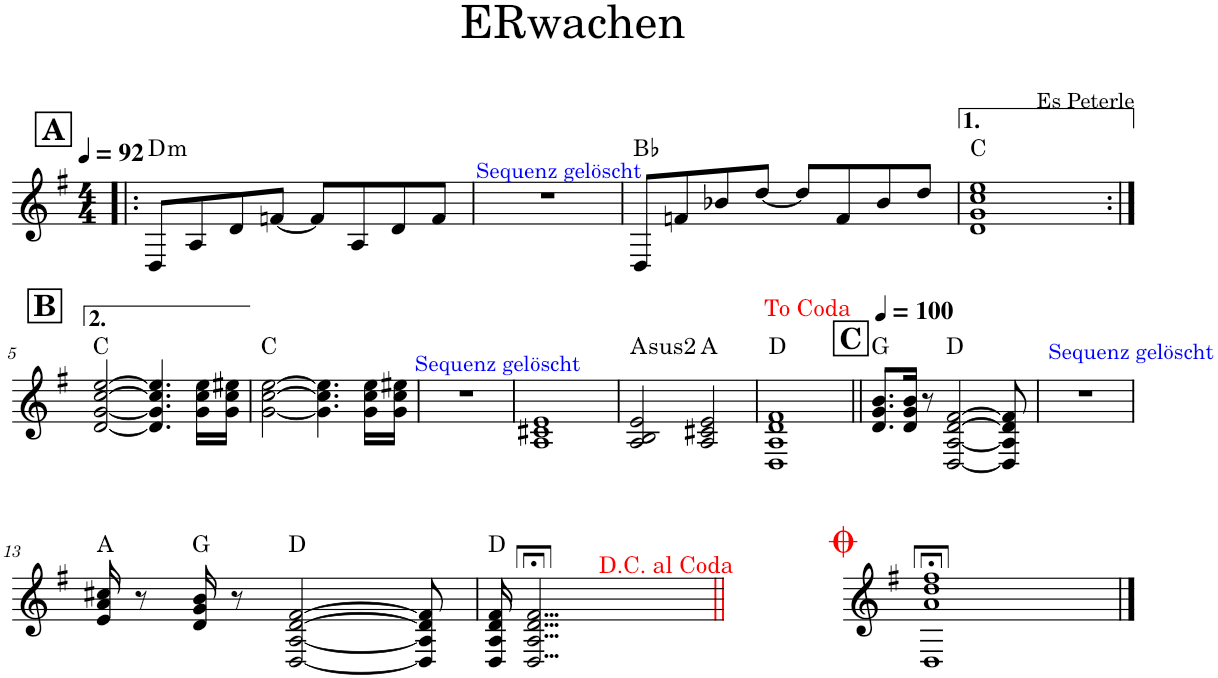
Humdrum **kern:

**kern	**harte
*part1	*part1
*staff1	*
*I"Klavier	*
*I'Klav.	*
*clefG2	*
*k[f#]	*
*M4/4	*
*MM92	*
!!LO:REH:place=s1:a:B:cj:fs=14:t=A
=1!|:	=1!|:
!	!LO:H:kt=m
8D/L	D:min
8A/	.
8d/	.
[8fn/J	.
8f/L]	.
8A/	.
8d/	.
8f/J	.
=2	=2
!LO:TX:a:color=#0000FF:t=Sequenz gelöscht	!
1r	.
=3	=3
8D/L	Bb:maj
8fn/	.
8b-X/	.
[8dd/J	.
8dd/L]	.
8f/	.
8b-/	.
8dd/J	.
=4	=4
1d 1g 1cc 1ee	C:maj
!!LO:LB:g=z
!!LO:REH:place=s1:a:B:cj:fs=14:t=B
=5:|!	=5:|!
[2d/ [2g/ [2cc/ [2ee/	C:maj
4.d/] 4.g/] 4.cc/] 4.ee/]	.
16g\ 16cc\ 16ee\LL	.
16g\ 16cc\ 16ee#X\JJ	.
=6	=6
[2g\ [2cc\ [2ee\	C:maj
4.g\] 4.cc\] 4.ee\]	.
16g\ 16cc\ 16ee\LL	.
16g\ 16cc\ 16ee#X\JJ	.
=7	=7
!LO:TX:a:color=#0000FF:t=Sequenz gelöscht	!
1r	.
=8	=8
1A 1c#X 1e	.
=9	=9
!	!LO:H:kt=2
2A/ 2B/ 2e/	A:(1,2,5)
2A/ 2c#X/ 2e/	A:maj
=10	=10
1D 1A 1d 1f#	D:maj
=11||	=11||
!!LO:REH:place=s1:a:B:cj:fs=14:t=C
*MM100	*
8.d/ 8.g/ 8.b/L	G:maj
16d/ 16g/ 16b/Jk	.
8r	.
[2D/ [2A/ [2d/ [2f#/	D:maj
8D/] 8A/] 8d/] 8f#/]	.
=12	=12
!LO:TX:a:color=#0000FF:t=Sequenz gelöscht	!
1r	.
!!LO:LB:g=z
=13	=13
16e/ 16a/ 16cc#X/	A:maj
8r	.
16d/ 16g/ 16b/	G:maj
8r	.
[2D/ [2A/ [2d/ [2f#/	D:maj
8D/] 8A/] 8d/] 8f#/]	.
=14	=14
16D/ 16A/ 16d/ 16f#/	D:maj
2...D/;< 2...A/;< 2...d/;< 2...f#/;<	.
=15||	=15||
1D;< 1a;< 1dd;< 1ff#;<	.
==	==
*-	*-
